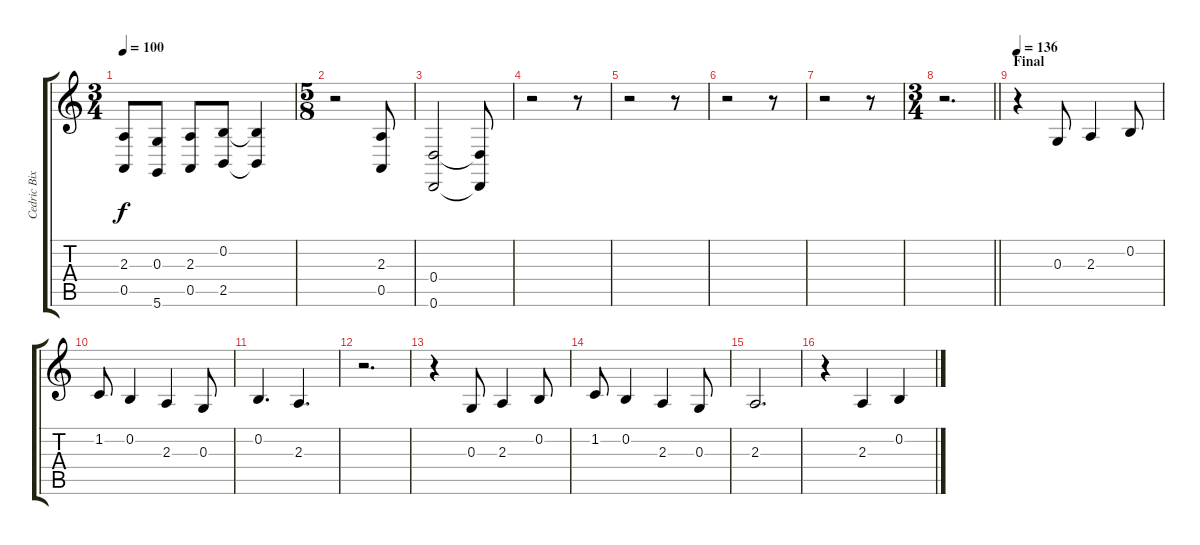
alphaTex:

\track ("Cedric Bixler-Zavala [Voice]" "Cedric Bix") {instrument electricpiano1}
\staff {score tabs}
\tuning (E4 B3 G3 D3 A2 D2) {hide}
\ts (3 4)
\tempo 100
\clef g2
\ks c
(2.3 0.5).8{dy f} (0.3 5.6).8 (2.3 0.5).8 (0.2 2.5).8 (0.2{t} 2.5{t}).4 |
\ts (5 8)
r.2 (2.3 0.5).8 |
(0.4 0.6).2 (0.4{t} 0.6{t}).8 |
r.2 r.8 |
r.2 r.8 |
r.2 r.8 |
r.2 r.8 |
\ts (3 4)
\barLineRight lightlight
r.2{d} |
\section ("" "Final")
\tempo 136
r.4 0.3.8 2.3.4 0.2.8 |
1.2.8 0.2.4 2.3.4 0.3.8 |
0.2.4{d} 2.3.4{d} |
r.2{d} |
r.4 0.3.8 2.3.4 0.2.8 |
1.2.8 0.2.4 2.3.4 0.3.8 |
2.3.2{d} |
r.4 2.3.4 0.2.4
